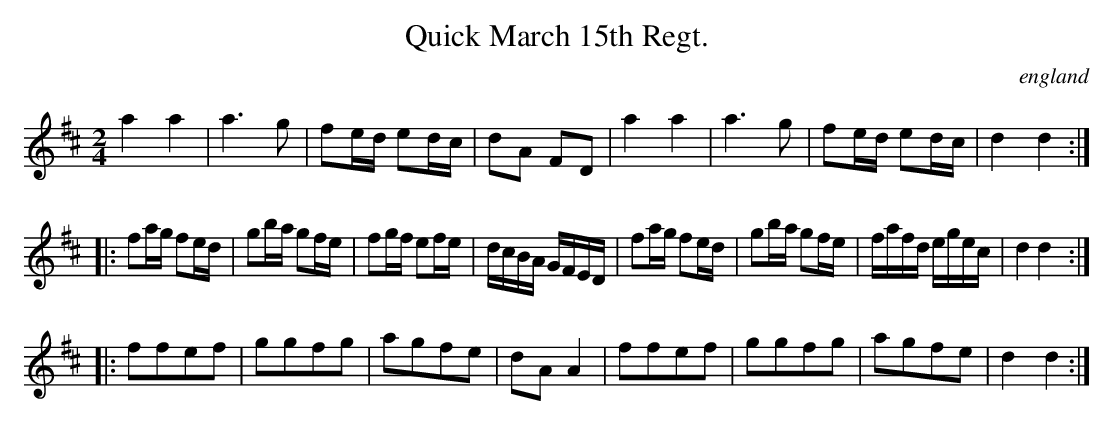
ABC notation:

X:1
T:Quick March 15th Regt.
O:england
M:2/4
K:D
a4 a4| a6g2| f2ed e2dc| d2A2 F2D2| \
a4 a4| a6 g2| f2ed e2dc| d4 d4::
f2ag f2ed| g2ba g2fe| f2gf e2fe| dcBA GFED|\
f2ag f2ed| g2ba g2fe| fafd egec| d4 d4::
f2f2e2f2| g2g2f2g2| a2g2f2e2| d2A2 A4|\
f2f2e2f2| g2g2f2g2| a2g2f2e2| d4 d4:|
